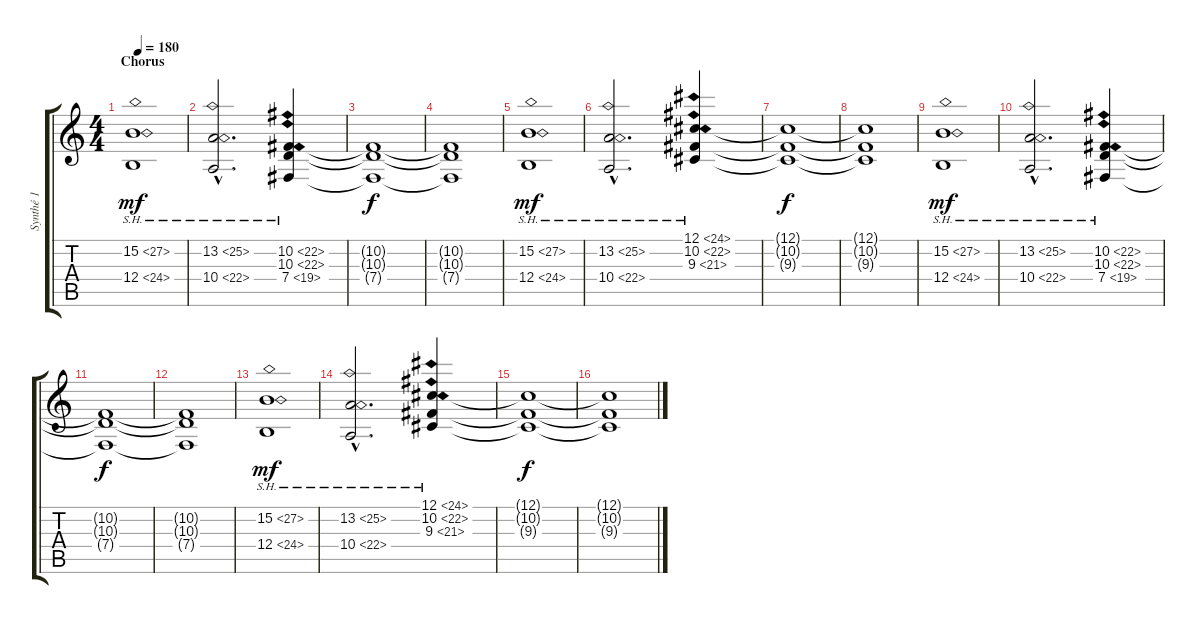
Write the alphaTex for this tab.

\track ("Synthé 1" "Synthé 1") {instrument stringensemble1}
\staff {score tabs}
\tuning (Db4 Ab3 E3 B2 Gb2 B1) {hide}
\ts (4 4)
\section ("" "Chorus")
\tempo 180
\clef g2
\ks c
(15.2{sh 12} 12.4{sh 12}).1{dy mf} |
(13.2{sh 12 hac} 10.4{sh 12 hac}).2{d} (10.2{sh 12} 10.3{sh 12} 7.4{sh 12}).4 |
(10.2{t} 10.3{t} 7.4{t}).1{dy f} |
(10.2{t} 10.3{t} 7.4{t}).1 |
(15.2{sh 12} 12.4{sh 12}).1{dy mf} |
(13.2{sh 12 hac} 10.4{sh 12 hac}).2{d} (12.1{sh 12} 10.2{sh 12} 9.3{sh 12}).4 |
(12.1{t} 10.2{t} 9.3{t}).1{dy f} |
(12.1{t} 10.2{t} 9.3{t}).1 |
(15.2{sh 12} 12.4{sh 12}).1{dy mf} |
(13.2{sh 12 hac} 10.4{sh 12 hac}).2{d} (10.2{sh 12} 10.3{sh 12} 7.4{sh 12}).4 |
(10.2{t} 10.3{t} 7.4{t}).1{dy f} |
(10.2{t} 10.3{t} 7.4{t}).1 |
(15.2{sh 12} 12.4{sh 12}).1{dy mf} |
(13.2{sh 12 hac} 10.4{sh 12 hac}).2{d} (12.1{sh 12} 10.2{sh 12} 9.3{sh 12}).4 |
(12.1{t} 10.2{t} 9.3{t}).1{dy f} |
(12.1{t} 10.2{t} 9.3{t}).1
